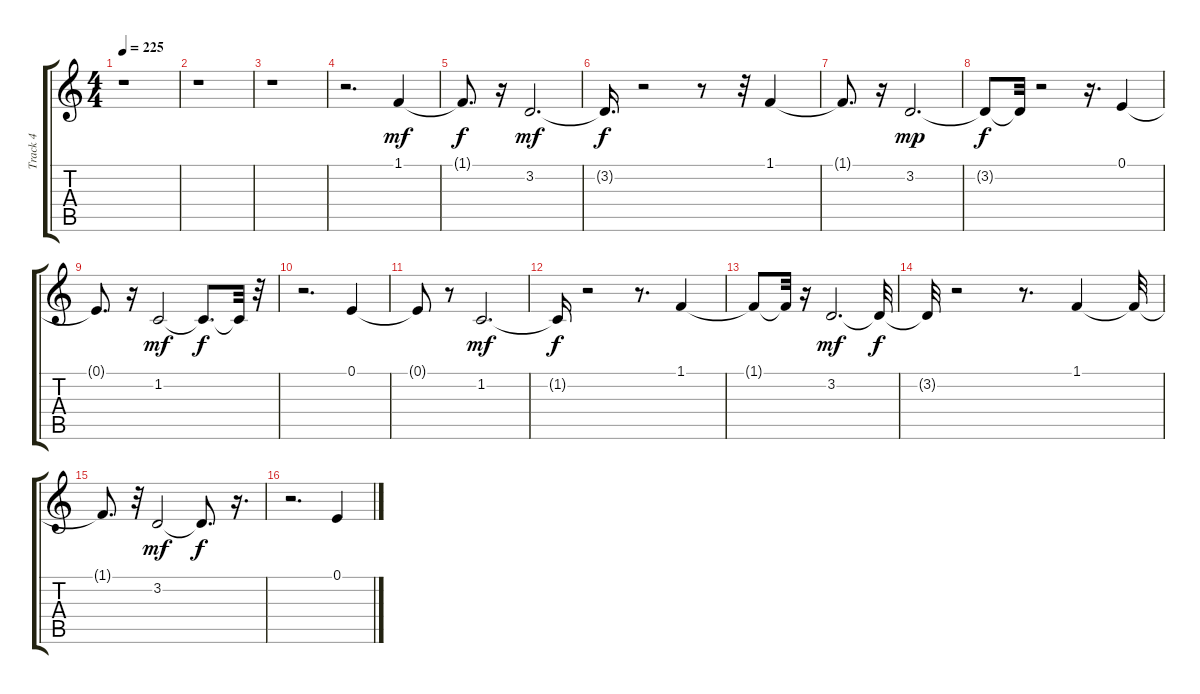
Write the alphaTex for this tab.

\track ("Track 4" "Track 4") {instrument pad1newage}
\staff {score tabs}
\tuning (E4 B3 G3 D3 A2 E2) {hide}
\ts (4 4)
\tempo 225
\clef g2
\ks c
r.1{dy f} |
r.1 |
r.1 |
r.2{d} 1.1.4{dy mf} |
1.1{t}.8{d dy f} r.16 3.2.2{d dy mf} |
3.2{t}.16{d dy f} r.2 r.8 r.32 1.1.4 |
1.1{t}.8{d} r.16 3.2.2{d dy mp} |
3.2{t}.8{dy f} 3.2{t}.32 r.2 r.16{d} 0.1.4 |
0.1{t}.8{d} r.16 1.2.2{dy mf} 1.2{t}.8{d dy f} 1.2{t}.32 r.32 |
r.2{d} 0.1.4 |
0.1{t}.8 r.8 1.2.2{d dy mf} |
1.2{t}.16{dy f} r.2 r.8{d} 1.1.4 |
1.1{t}.8 1.1{t}.32 r.16 3.2.2{d dy mf} 3.2{t}.32{dy f} |
3.2{t}.32 r.2 r.8{d} 1.1.4 1.1{t}.32 |
1.1{t}.8{d} r.32 3.2.2{dy mf} 3.2{t}.8{d dy f} r.16{d} |
r.2{d} 0.1.4
